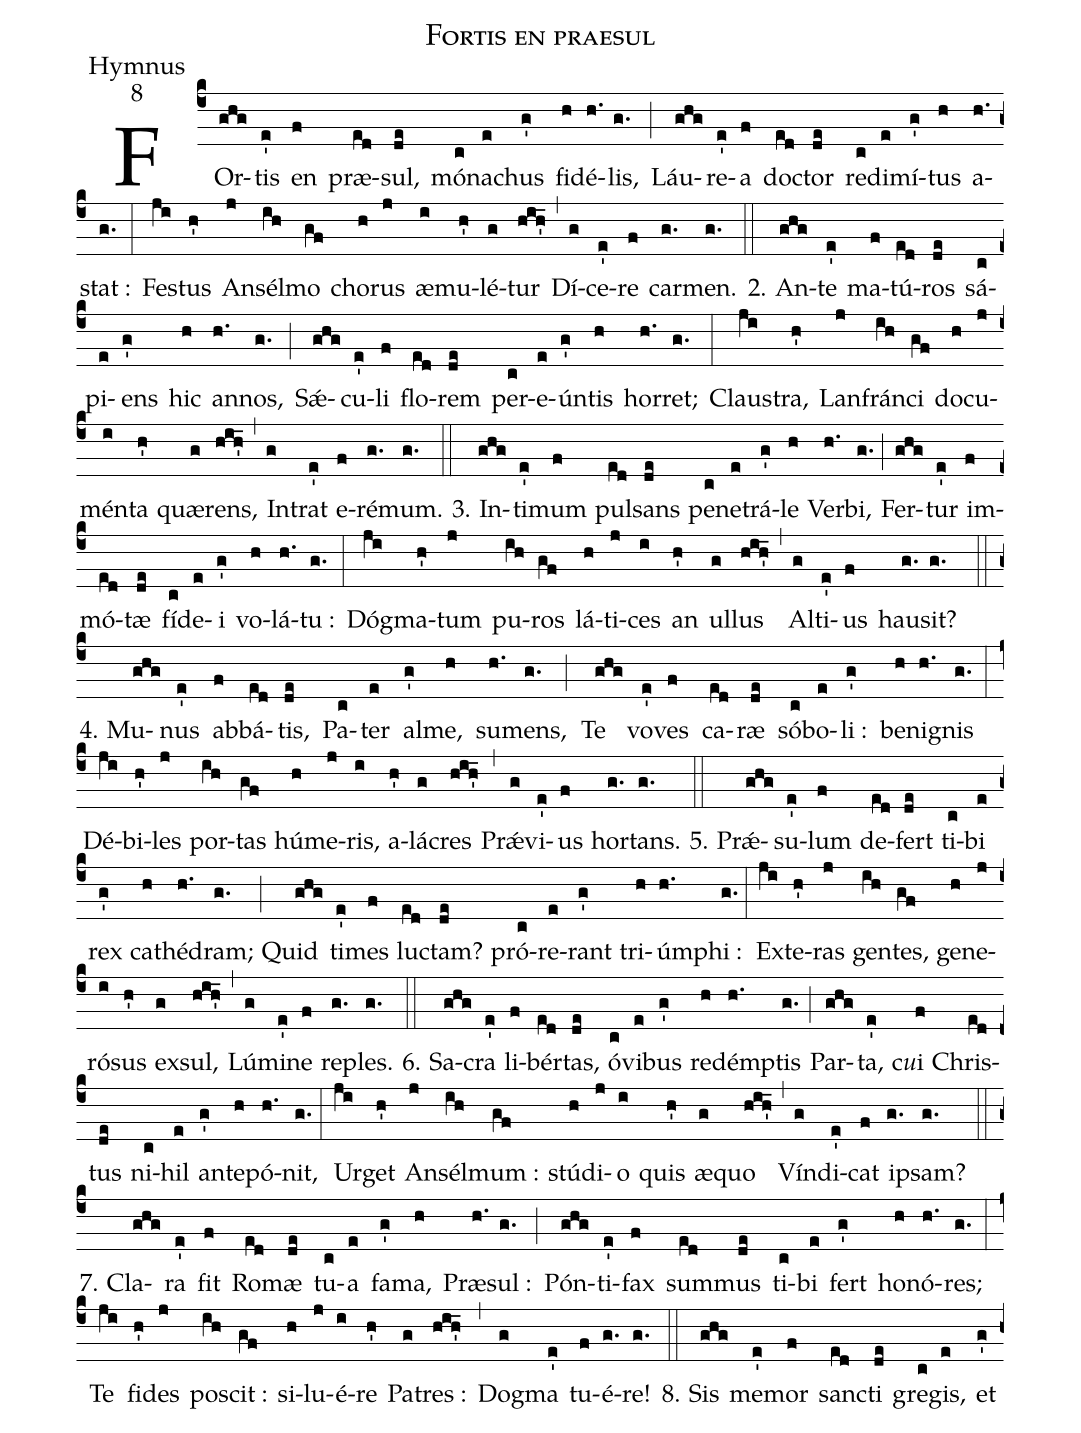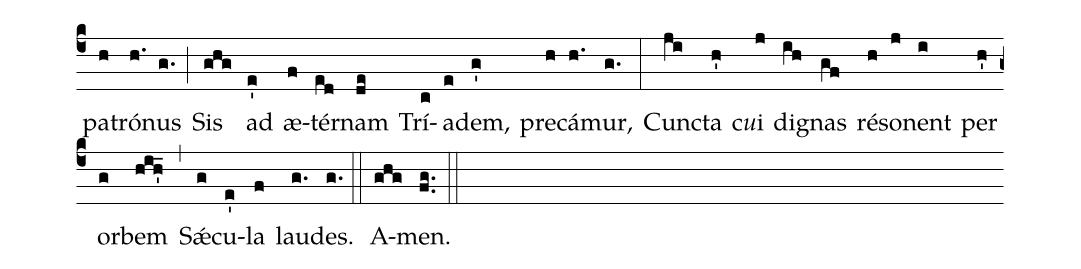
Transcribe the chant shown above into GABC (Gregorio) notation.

name:Fortis en praesul;
office-part:Hymnus;
mode:8;
%%
(c4)FOr(ghg)tis(e') en(f) præ(ed)sul,(de) mó(c)na(e)chus(g') fi(h)dé(h.)lis,(g.) (;)
Láu(ghg)re(e')a(f)  doc(ed)tor(de) red(c)i(e)mí(g')tus(h) a(h.)stat :(g.) (:)
Fes(ji)tus(h') An(j)sél(ih)mo(gf) cho(h)rus(j) æ(i)mu(h')lé(g)tur(h!i!h'_) (,)
Dí(g)ce(e')re(f) car(g.)men.(g.) (::)


2. An(ghg)te(e') ma(f)tú(ed)ros(de) sá(c)pi(e)ens(g') hic(h) an(h.)nos,(g.) (;)
Sǽ(ghg)cu(e')li(f) flo(ed)rem(de) per(c)e(e)ún(g')tis(h) hor(h.)ret;(g.) (:)
Claus(ji)tra,(h') Lan(j)frán(ih)ci(gf) do(h)cu(j)mén(i)ta(h') quæ(g)rens,(h!i!h'_) (,)
In(g)trat(e') e(f)ré(g.)mum.(g.) (::)

3. In(ghg)ti(e')mum(f) pul(ed)sans(de) pe(c)ne(e)trá(g')le(h) Ver(h.)bi,(g.) (;)
Fer(ghg)tur(e') im(f)mó(ed)tæ(de) fí(c)de(e)i(g') vo(h)lá(h.)tu :(g.) (:)
Dóg(ji)ma(h')tum(j) pu(ih)ros(gf) lá(h)ti(j)ces(i) an(h') ul(g)lus(h!i!h'_) (,)
Al(g)ti(e')us(f) hau(g.)sit?(g.) (::)

4. Mu(ghg)nus(e') ab(f)bá(ed)tis,(de) Pa(c)ter(e) al(g')me,(h) su(h.)mens,(g.) (;)
Te(ghg) vo(e')ves(f) ca(ed)ræ(de) só(c)bo(e)li :(g') be(h)ni(h.)gnis(g.) (:)
Dé(ji)bi(h')les(j) por(ih)tas(gf) hú(h)me(j)ris,(i) a(h')lá(g)cres(h!i!h'_) (,)
Prǽ(g)vi(e')us(f) hor(g.)tans.(g.) (::)

5. Prǽ(ghg)su(e')lum(f) de(ed)fert(de) ti(c)bi(e) rex(g') ca(h)thé(h.)dram;(g.) (;)
Quid(ghg) ti(e')mes(f) luc(ed)tam?(de) pró(c)re(e)rant(g') tri(h)úm(h.)phi :(g.) (:)
Ex(ji)te(h')ras(j) gen(ih)tes,(gf) ge(h)ne(j)ró(i)sus(h') ex(g)sul,(h!i!h'_) (,)
Lú(g)mi(e')ne(f) re(g.)ples.(g.) (::)

6. Sa(ghg)cra(e') li(f)bér(ed)tas,(de) ó(c)vi(e)bus(g') red(h)émp(h.)tis(g.) (;)
Par(ghg)ta,(e') c<i>u</i>i(f) Chris(ed)tus(de) ni(c)hil(e) an(g')te(h)pó(h.)nit,(g.) (:)
Ur(ji)get(h') An(j)sél(ih)mum :(gf) stú(h)di(j)o(i) quis(h') æ(g)quo(h!i!h'_) (,)
Vín(g)di(e')cat(f) ip(g.)sam?(g.) (::)

7. Cla(ghg)ra(e') fit(f) Ro(ed)mæ(de) tu(c)a(e) fa(g')ma,(h) Præ(h.)sul :(g.) (;)
Pón(ghg)ti(e')fax(f) sum(ed)mus(de) ti(c)bi(e) fert(g') ho(h)nó(h.)res;(g.) (:)
Te(ji) fi(h')des(j) po(ih)scit :(gf) si(h)lu(j)é(i)re(h') Pa(g)tres :(h!i!h'_) (,)
Dog(g)ma(e') tu(f)é(g.)re!(g.) (::)

8. Sis(ghg) me(e')mor(f) sanc(ed)ti(de) gre(c)gis,(e) et(g') pa(h)tró(h.)nus(g.) (;)
Sis(ghg) ad(e') æ(f)tér(ed)nam(de) Trí(c)a(e)dem,(g') pre(h)cá(h.)mur,(g.) (:)
Cunc(ji)ta(h') c<i>u</i>i(j) di(ih)gnas(gf) ré(h)so(j)nent(i) per(h') or(g)bem(h!i!h'_) (,)
Sǽ(g)cu(e')la(f) lau(g.)des.(g.) (::)
A(ghg)men.(fg..) (::)
